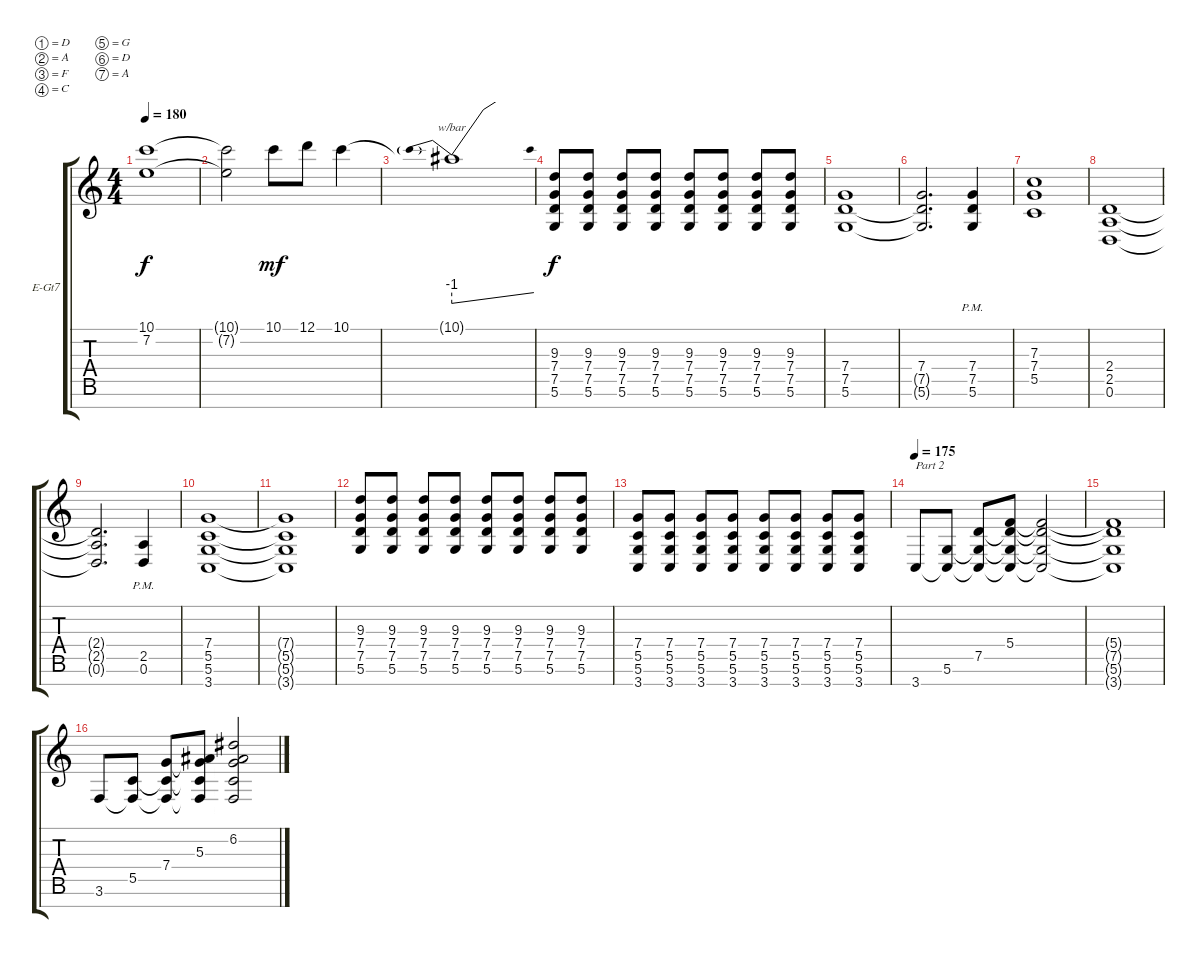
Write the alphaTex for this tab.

\defaultSystemsLayout 4
\bracketExtendMode groupsimilarinstruments
\firstSystemTrackNameOrientation horizontal
\otherSystemsTrackNameOrientation horizontal
\track ("Electric Guitar" "E-Gt7") {instrument distortionguitar}
\staff {score tabs}
\tuning (D4 A3 F3 C3 G2 D2 A1)
\ts (4 4)
\tempo 180
\clef g2
\ks c
(10.1{t} 7.2{t}).1{dy f} |
(10.1{t} 7.2{t}).2 10.1.8{dy mf} 12.1.8 10.1.4 |
10.1{t}.1{tbe (predivedive default 0 -4 30 0)} |
(5.6 7.5 7.4 9.3).8{dy f} (5.6 7.5 7.4 9.3).8 (5.6 7.5 7.4 9.3).8 (5.6 7.5 7.4 9.3).8 (5.6 7.5 7.4 9.3).8 (5.6 7.5 7.4 9.3).8 (5.6 7.5 7.4 9.3).8 (5.6 7.5 7.4 9.3).8 |
(7.4 7.5 5.6).1 |
(7.4 7.5{t} 5.6{t}).2{d} (7.4{pm} 5.6{pm} 7.5{pm}).4 |
(7.4 7.3 5.5).1 |
(0.6 2.5 2.4).1 |
(0.6{t} 2.5{t} 2.4{t}).2{d} (0.6{pm} 2.5).4 |
(3.7 5.6 5.5 7.4).1 |
(3.7{t} 5.6{t} 5.5{t} 7.4{t}).1 |
(5.6 7.5 7.4 9.3).8 (5.6 7.5 7.4 9.3).8 (5.6 7.5 7.4 9.3).8 (5.6 7.5 7.4 9.3).8 (5.6 7.5 7.4 9.3).8 (5.6 7.5 7.4 9.3).8 (5.6 7.5 7.4 9.3).8 (5.6 7.5 7.4 9.3).8 |
(3.7 5.6 5.5 7.4).8 (3.7 5.6 5.5 7.4).8 (3.7 5.6 5.5 7.4).8 (3.7 5.6 5.5 7.4).8 (3.7 5.6 5.5 7.4).8 (3.7 5.6 5.5 7.4).8 (3.7 5.6 5.5 7.4).8 (3.7 5.6 5.5 7.4).8 |
\tempo 175
3.7.8{txt "Part 2"} (5.6 3.7{t}).8 (7.5 5.6{t} 3.7{t}).8 (5.4 7.5{t} 5.6{t} 3.7{t}).8 (7.5{t} 5.4{t} 5.6{t} 3.7{t}).2 |
(3.7{t} 5.6{t} 7.5{t} 5.4{t}).1 |
3.6.8 (5.5 3.6{t}).8 (7.4 3.6{t} 5.5{t}).8 (5.3 7.4{t} 3.6{t} 5.5{t}).8 (6.2 5.3{t} 7.4{t} 5.5{t} 3.6{t}).2
